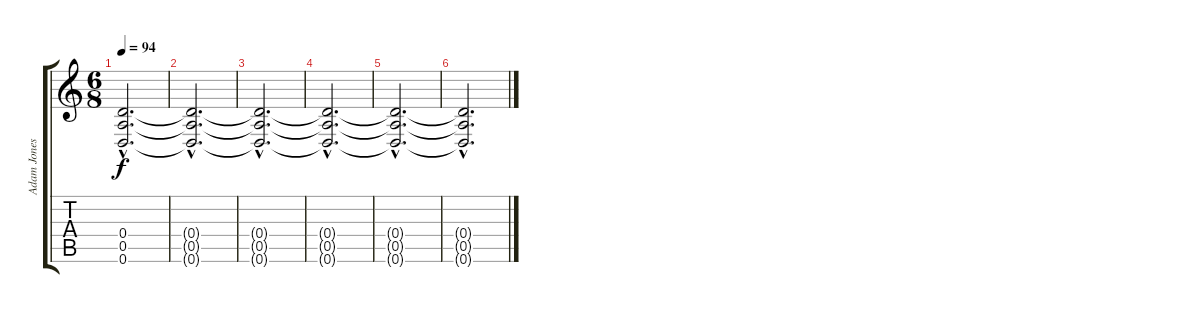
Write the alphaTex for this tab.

\track ("Adam Jones" "Adam Jones") {instrument distortionguitar}
\staff {score tabs}
\tuning (E4 B3 G3 D3 A2 D2) {hide}
\ts (6 8)
\tempo 94
\clef g2
\ks c
(0.4{hac t} 0.5{hac t} 0.6{hac t}).2{d dy f} |
(0.4{hac t} 0.5{hac t} 0.6{hac t}).2{d} |
(0.4{hac t} 0.5{hac t} 0.6{hac t}).2{d} |
(0.4{hac t} 0.5{hac t} 0.6{hac t}).2{d} |
(0.4{hac t} 0.5{hac t} 0.6{hac t}).2{d} |
(0.4{hac t} 0.5{hac t} 0.6{hac t}).2{d}
